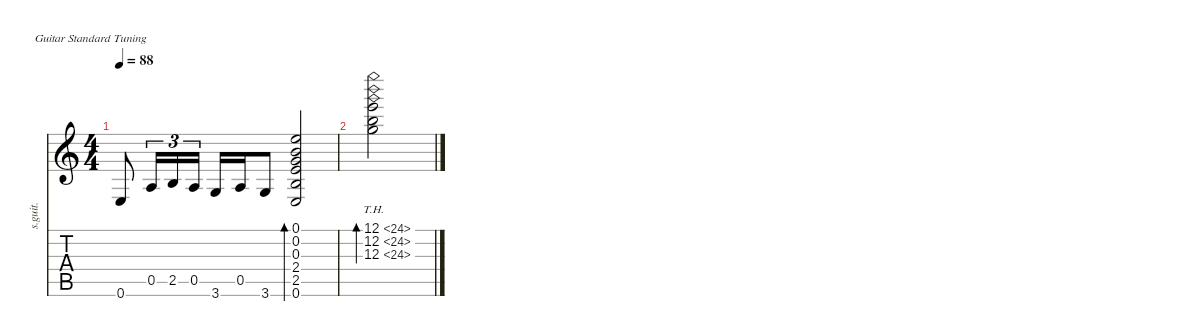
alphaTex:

\defaultSystemsLayout 4
\hideDynamics
\bracketExtendMode nobrackets
\otherSystemsTrackNameOrientation horizontal
\track ("Steel Guitar" "s.guit.") {instrument acousticguitarsteel}
\staff {score tabs}
\tuning (E4 B3 G3 D3 A2 E2)
\ts (4 4)
\tempo 88
\clef g2
\ks c
0.6.8{dy mf beam Up} 0.5.16{tu (3 2) beam Up} 2.5.16{tu (3 2) beam Up} 0.5.16{tu (3 2) beam Up} 3.6.16{beam Up} 0.5.16{beam Up} 3.6.8{beam Up} (0.6 2.5 2.4 0.3 0.2 0.1).2{bd 169 beam Up} |
(12.1{th 12} 12.2{th 12} 12.3{th 12}).2{bd 168 beam Down}
